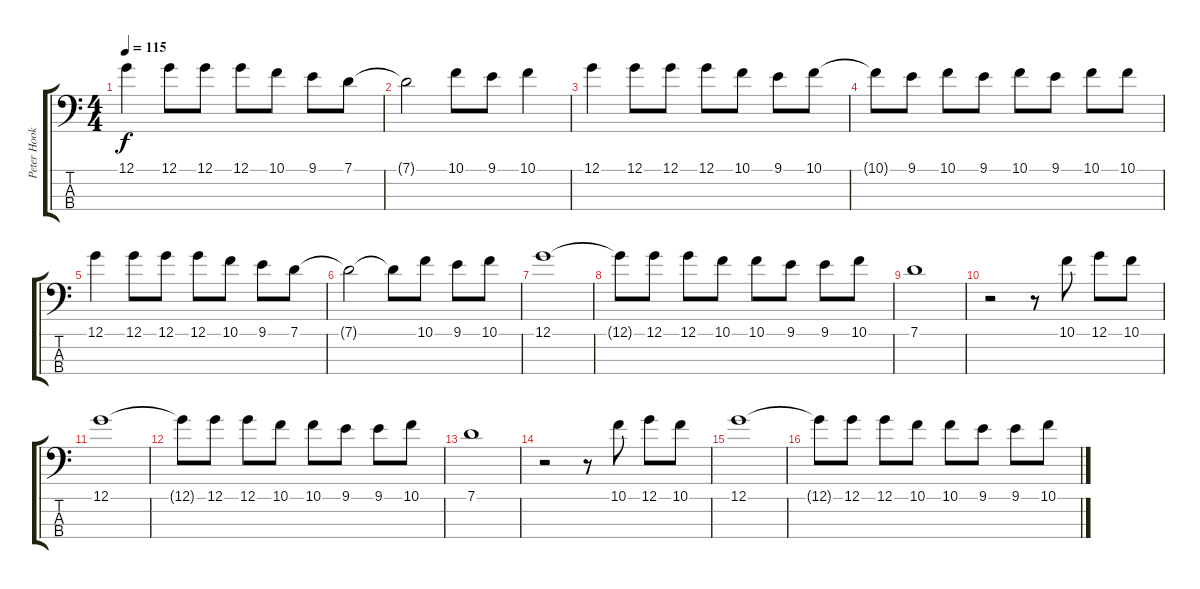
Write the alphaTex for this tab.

\track ("Peter Hook - Bass" "Peter Hook") {instrument electricbasspick}
\staff {score tabs}
\tuning (G2 D2 A1 E1) {hide}
\ts (4 4)
\tempo 115
\clef f4
\ks c
12.1.4{dy f} 12.1.8 12.1.8 12.1.8 10.1.8 9.1.8 7.1.8 |
7.1{t}.2 10.1.8 9.1.8 10.1.4 |
12.1.4 12.1.8 12.1.8 12.1.8 10.1.8 9.1.8 10.1.8 |
10.1{t}.8 9.1.8 10.1.8 9.1.8 10.1.8 9.1.8 10.1.8 10.1.8 |
12.1.4 12.1.8 12.1.8 12.1.8 10.1.8 9.1.8 7.1.8 |
7.1{t}.2 7.1{t}.8 10.1.8 9.1.8 10.1.8 |
12.1.1 |
12.1{t}.8 12.1.8 12.1.8 10.1.8 10.1.8 9.1.8 9.1.8 10.1.8 |
7.1.1 |
r.2 r.8 10.1.8 12.1.8 10.1.8 |
12.1.1 |
12.1{t}.8 12.1.8 12.1.8 10.1.8 10.1.8 9.1.8 9.1.8 10.1.8 |
7.1.1 |
r.2 r.8 10.1.8 12.1.8 10.1.8 |
12.1.1 |
12.1{t}.8 12.1.8 12.1.8 10.1.8 10.1.8 9.1.8 9.1.8 10.1.8
